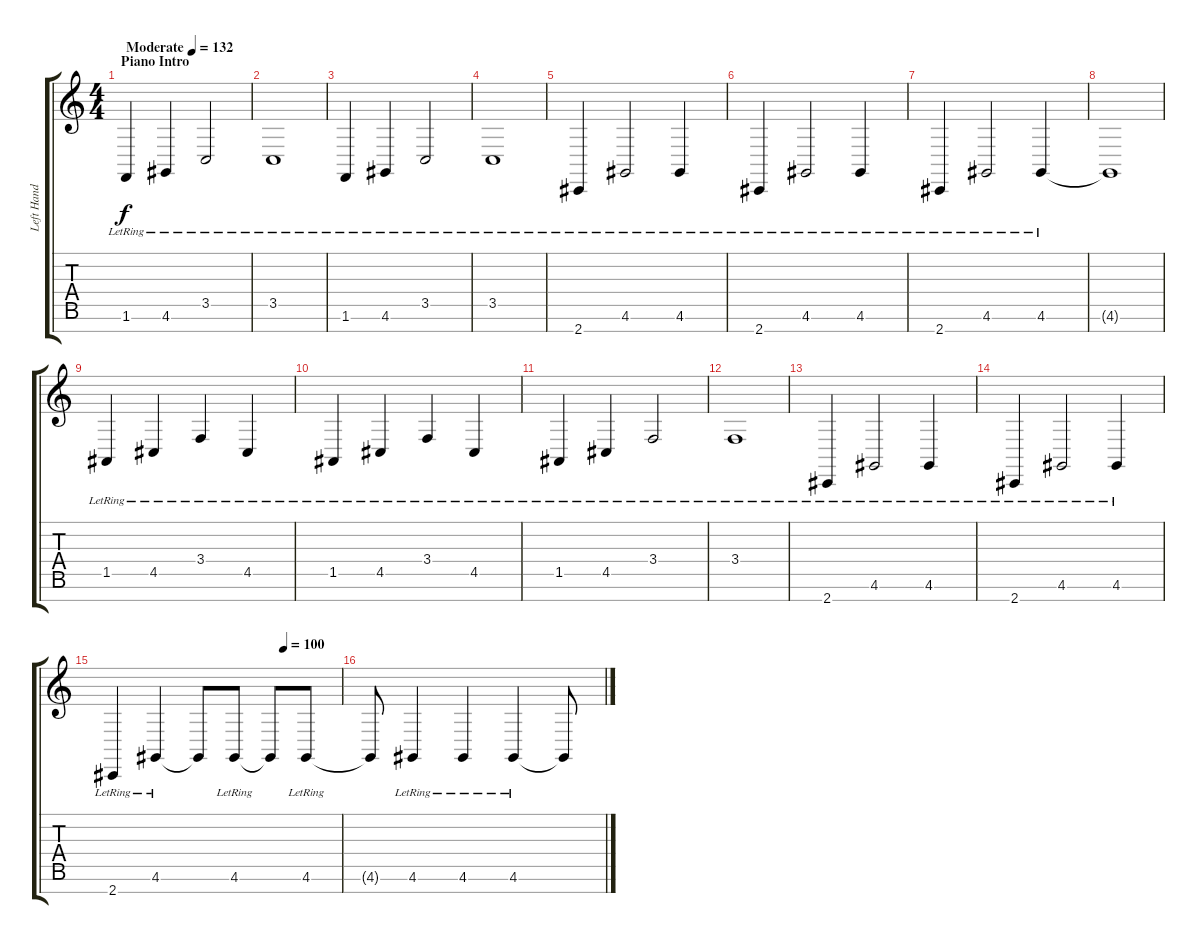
\track ("Left Hand | Hayley" "Left Hand ") {instrument acousticgrandpiano}
\staff {score tabs}
\tuning (E4 B3 G3 D3 A2 E2 B1) {hide}
\ts (4 4)
\section ("" "Piano Intro")
\tempo (132 "Moderate")
\clef g2
\ks c
1.6{lr}.4{dy f instrument acousticgrandpiano} 4.6{lr}.4 3.5{lr}.2 |
3.5{lr}.1 |
1.6{lr}.4 4.6{lr}.4 3.5{lr}.2 |
3.5{lr}.1 |
2.7{lr}.4 4.6{lr}.2 4.6{lr}.4 |
2.7{lr}.4 4.6{lr}.2 4.6{lr}.4 |
2.7{lr}.4 4.6{lr}.2 4.6{lr}.4 |
4.6{t}.1 |
1.5{lr}.4 4.5{lr}.4 3.4{lr}.4 4.5{lr}.4 |
1.5{lr}.4 4.5{lr}.4 3.4{lr}.4 4.5{lr}.4 |
1.5{lr}.4 4.5{lr}.4 3.4{lr}.2 |
3.4{lr}.1 |
2.7{lr}.4 4.6{lr}.2 4.6{lr}.4 |
2.7{lr}.4 4.6{lr}.2 4.6{lr}.4 |
\tempo (100 0.75)
2.7{lr}.4 4.6{lr}.4 4.6{t}.8 4.6{lr}.8 4.6{t}.8 4.6{lr}.8 |
4.6{t}.8 4.6{lr}.4 4.6{lr}.4 4.6{lr}.4 4.6{t}.8
